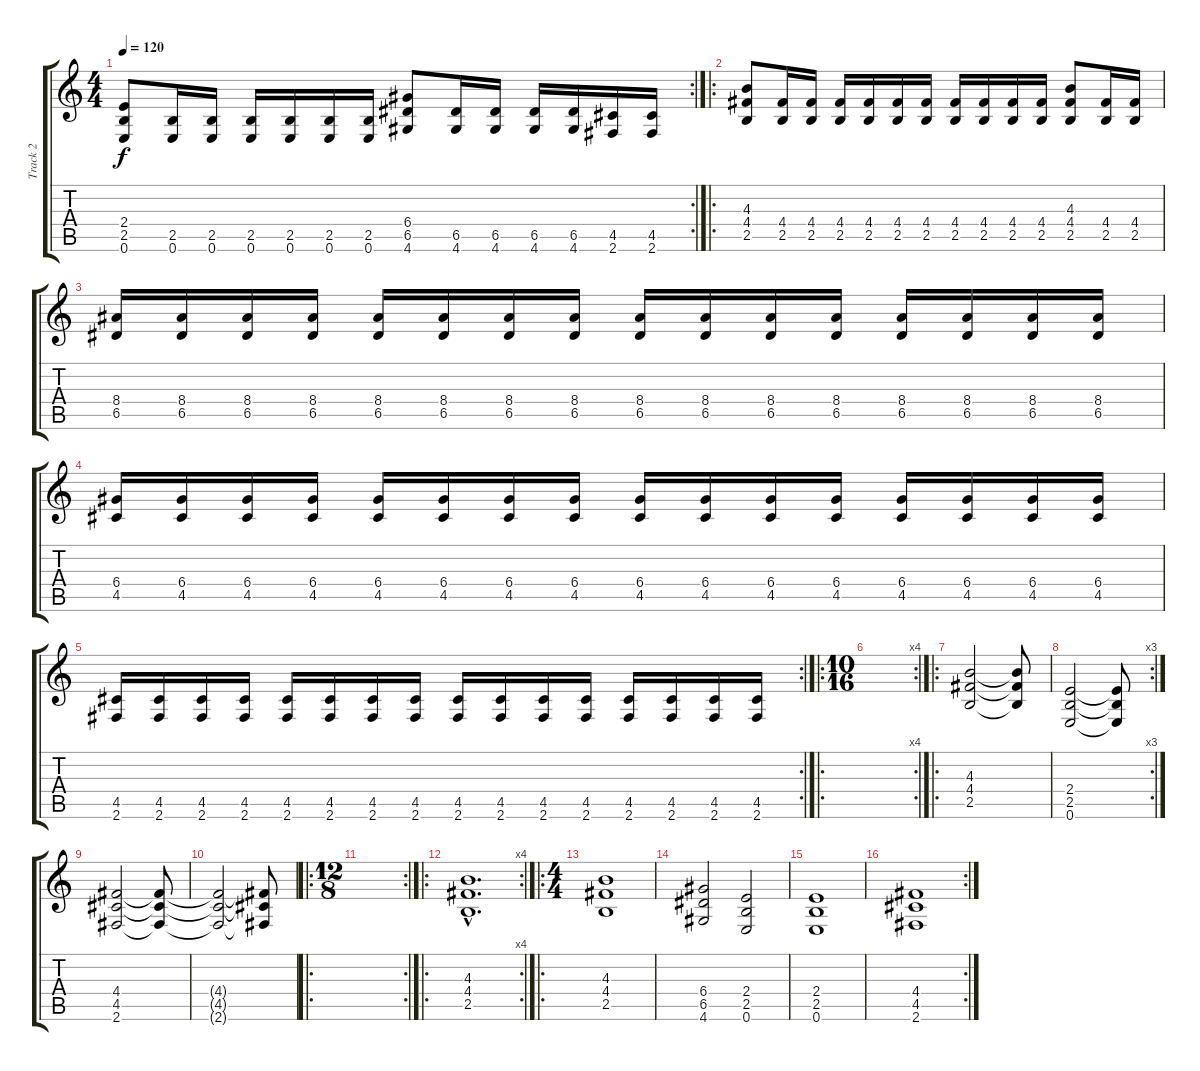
\track ("Track 2" "Track 2") {instrument distortionguitar}
\staff {score tabs}
\tuning (E4 B3 G3 D3 A2 E2) {hide}
\rc 2
\ts (4 4)
\tempo 120
\clef g2
\ks c
(2.4 2.5 0.6).8{dy f} (2.5 0.6).16 (2.5 0.6).16 (2.5 0.6).16 (2.5 0.6).16 (2.5 0.6).16 (2.5 0.6).16 (6.4 6.5 4.6).8 (6.5 4.6).16 (6.5 4.6).16 (6.5 4.6).16 (6.5 4.6).16 (4.5 2.6).16 (4.5 2.6).16 |
\ro
(4.3 4.4 2.5).8 (4.4 2.5).16 (4.4 2.5).16 (4.4 2.5).16 (4.4 2.5).16 (4.4 2.5).16 (4.4 2.5).16 (4.4 2.5).16 (4.4 2.5).16 (4.4 2.5).16 (4.4 2.5).16 (4.3 4.4 2.5).8 (4.4 2.5).16 (4.4 2.5).16 |
(8.4 6.5).16 (8.4 6.5).16 (8.4 6.5).16 (8.4 6.5).16 (8.4 6.5).16 (8.4 6.5).16 (8.4 6.5).16 (8.4 6.5).16 (8.4 6.5).16 (8.4 6.5).16 (8.4 6.5).16 (8.4 6.5).16 (8.4 6.5).16 (8.4 6.5).16 (8.4 6.5).16 (8.4 6.5).16 |
(6.4 4.5).16 (6.4 4.5).16 (6.4 4.5).16 (6.4 4.5).16 (6.4 4.5).16 (6.4 4.5).16 (6.4 4.5).16 (6.4 4.5).16 (6.4 4.5).16 (6.4 4.5).16 (6.4 4.5).16 (6.4 4.5).16 (6.4 4.5).16 (6.4 4.5).16 (6.4 4.5).16 (6.4 4.5).16 |
\rc 2
(4.5 2.6).16 (4.5 2.6).16 (4.5 2.6).16 (4.5 2.6).16 (4.5 2.6).16 (4.5 2.6).16 (4.5 2.6).16 (4.5 2.6).16 (4.5 2.6).16 (4.5 2.6).16 (4.5 2.6).16 (4.5 2.6).16 (4.5 2.6).16 (4.5 2.6).16 (4.5 2.6).16 (4.5 2.6).16 |
\ro
\rc 4
\ts (10 16)
|
\ro
(4.3 4.4 2.5).2 (4.3{t} 4.4{t} 2.5{t}).8 |
\rc 3
(2.4 2.5 0.6).2 (2.4{t} 2.5{t} 0.6{t}).8 |
(4.4 4.5 2.6).2 (4.4{t} 4.5{t} 2.6{t}).8 |
(4.4{t} 4.5{t} 2.6{t}).2 (4.4{t} 4.5{t} 2.6{t}).8 |
\ro
\rc 2
\ts (12 8)
|
\ro
\rc 4
(4.3{hac} 4.4{hac} 2.5{hac}).1{d} |
\ro
\ts (4 4)
(4.3 4.4 2.5).1 |
(6.4 6.5 4.6).2 (2.4 2.5 0.6).2 |
(2.4 2.5 0.6).1 |
\rc 2
(4.4 4.5 2.6).1
